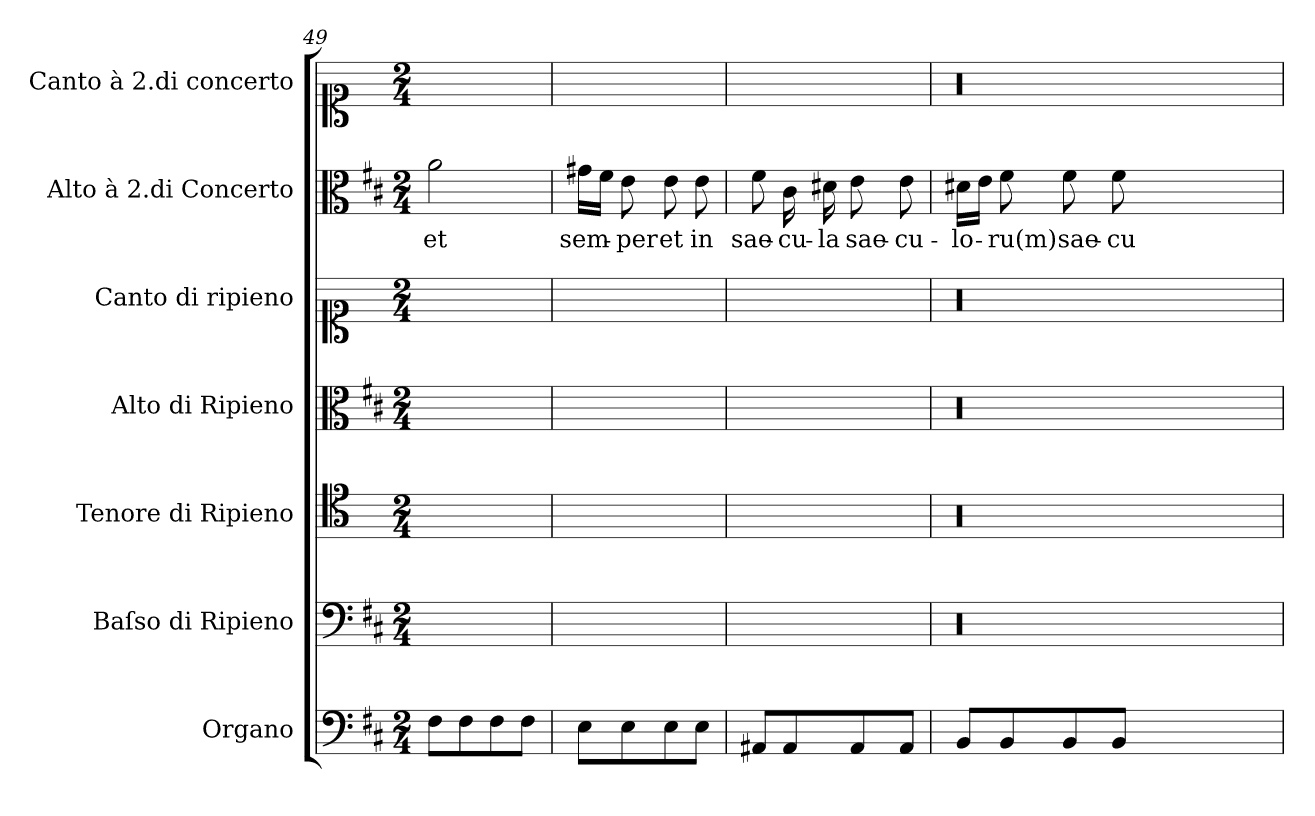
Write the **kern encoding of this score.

**kern	**kern	**kern	**kern	**kern	**kern	**text	**kern
*part7	*part6	*part5	*part4	*part3	*part2	*part2	*part1
*staff7	*staff6	*staff5	*staff4	*staff3	*staff2	*staff2	*staff1
*I"Organo	*I"Baſso di Ripieno	*I"Tenore di Ripieno	*I"Alto di Ripieno	*I"Canto di ripieno	*I"Alto à 2.di Concerto	*	*I"Canto à 2.di concerto
*I'org	*I'B rip	*I'T rip	*I'A rip	*	*I'A conc	*	*
*clefF4	*clefF4	*clefC4	*clefC3	*clefC1	*clefC3	*	*clefC1
*k[f#c#]	*k[f#c#]	*k[]	*k[f#c#]	*k[]	*k[f#c#]	*	*k[]
*M2/4	*M2/4	*M2/4	*M2/4	*M2/4	*M2/4	*	*M2/4
=49	=49	=49	=49	=49	=49	=49	=49
8F#\L	2ryy	2ryy	2ryy	2ryy	2a\	et	2ryy
8F#\	.	.	.	.	.	.	.
8F#\	.	.	.	.	.	.	.
8F#\J	.	.	.	.	.	.	.
=50	=50	=50	=50	=50	=50	=50	=50
8E\L	2ryy	2ryy	2ryy	2ryy	16g#X\LL	sem-	2ryy
.	.	.	.	.	16f#\JJ	.	.
8E\	.	.	.	.	8e\	-per	.
8E\	.	.	.	.	8e\	et	.
8E\J	.	.	.	.	8e\	in	.
=51	=51	=51	=51	=51	=51	=51	=51
8AA#X/L	2ryy	2ryy	2ryy	2ryy	8f#\	sae-	2ryy
8AA#/	.	.	.	.	16c#\	-cu-	.
.	.	.	.	.	16d#X\	-la	.
8AA#/	.	.	.	.	8e\	sae-	.
8AA#/J	.	.	.	.	8e\	-cu-	.
=52	=52	=52	=52	=52	=52	=52	=52
!	!LO:N:vis=00	!LO:N:vis=00	!LO:N:vis=00	!LO:N:vis=00	!	!	!LO:N:vis=00
8BB/L	0r	0r	0r	0r	16d#X\LL	-lo-	0r
.	.	.	.	.	16e\JJ	.	.
8BB/	.	.	.	.	8f#\	-ru(m)	.
8BB/	.	.	.	.	8f#\	sae-	.
8BB/J	.	.	.	.	8f#\	-cu-	.
1.ryy	.	.	.	.	1.ryy	.	.
=	=	=	=	=	=	=	=
*-	*-	*-	*-	*-	*-	*-	*-
